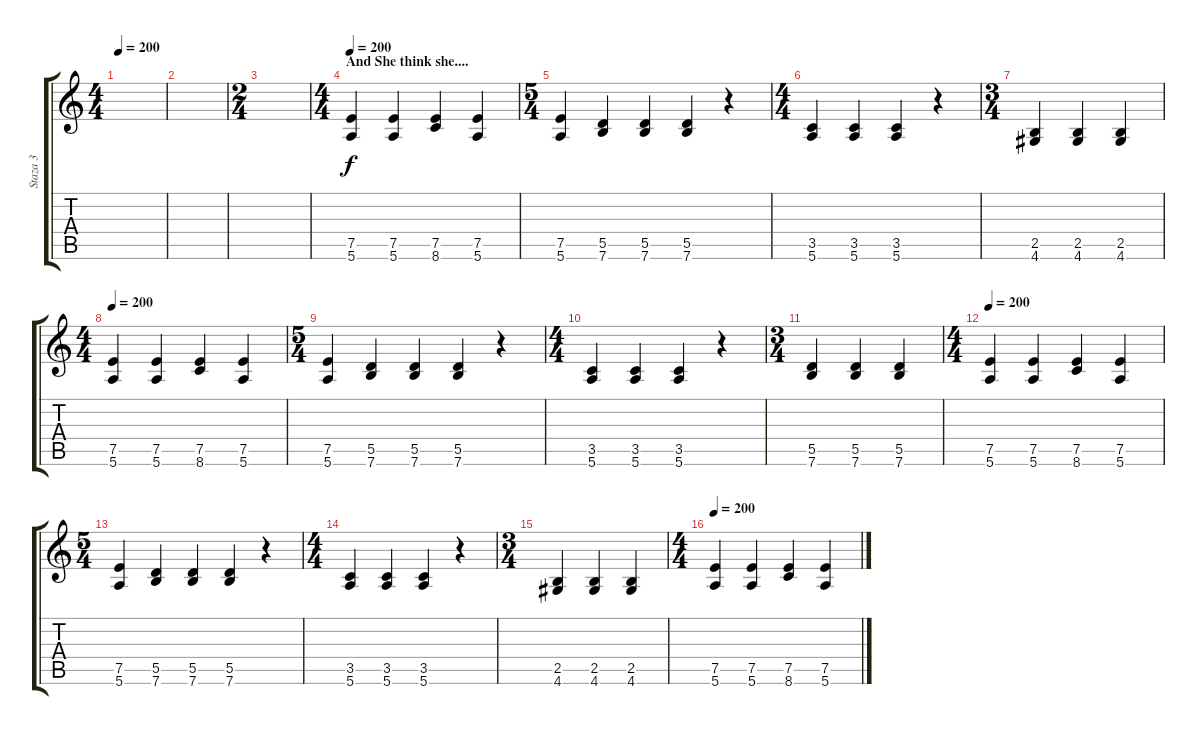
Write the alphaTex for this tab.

\track ("Staza 3" "Staza 3") {instrument distortionguitar}
\staff {score tabs}
\tuning (E4 B3 G3 D3 A2 E2) {hide}
\ts (4 4)
\tempo 200
\clef g2
\ks c
|
|
\ts (2 4)
|
\ts (4 4)
\section ("" "And She think she....")
\tempo 130
\tempo 205
\tempo 200
(7.5 5.6).4 (7.5 5.6).4 (7.5 8.6).4 (7.5 5.6).4 |
\ts (5 4)
(7.5 5.6).4 (5.5 7.6).4 (5.5 7.6).4 (5.5 7.6).4 r.4 |
\ts (4 4)
(3.5 5.6).4 (3.5 5.6).4 (3.5 5.6).4 r.4 |
\ts (3 4)
(2.5 4.6).4 (2.5 4.6).4 (2.5 4.6).4 |
\ts (4 4)
\tempo 200
(7.5 5.6).4 (7.5 5.6).4 (7.5 8.6).4 (7.5 5.6).4 |
\ts (5 4)
(7.5 5.6).4 (5.5 7.6).4 (5.5 7.6).4 (5.5 7.6).4 r.4 |
\ts (4 4)
(3.5 5.6).4 (3.5 5.6).4 (3.5 5.6).4 r.4 |
\ts (3 4)
(5.5 7.6).4 (5.5 7.6).4 (5.5 7.6).4 |
\ts (4 4)
\tempo 200
(7.5 5.6).4 (7.5 5.6).4 (7.5 8.6).4 (7.5 5.6).4 |
\ts (5 4)
(7.5 5.6).4 (5.5 7.6).4 (5.5 7.6).4 (5.5 7.6).4 r.4 |
\ts (4 4)
(3.5 5.6).4 (3.5 5.6).4 (3.5 5.6).4 r.4 |
\ts (3 4)
(2.5 4.6).4 (2.5 4.6).4 (2.5 4.6).4 |
\ts (4 4)
\tempo 200
(7.5 5.6).4 (7.5 5.6).4 (7.5 8.6).4 (7.5 5.6).4
